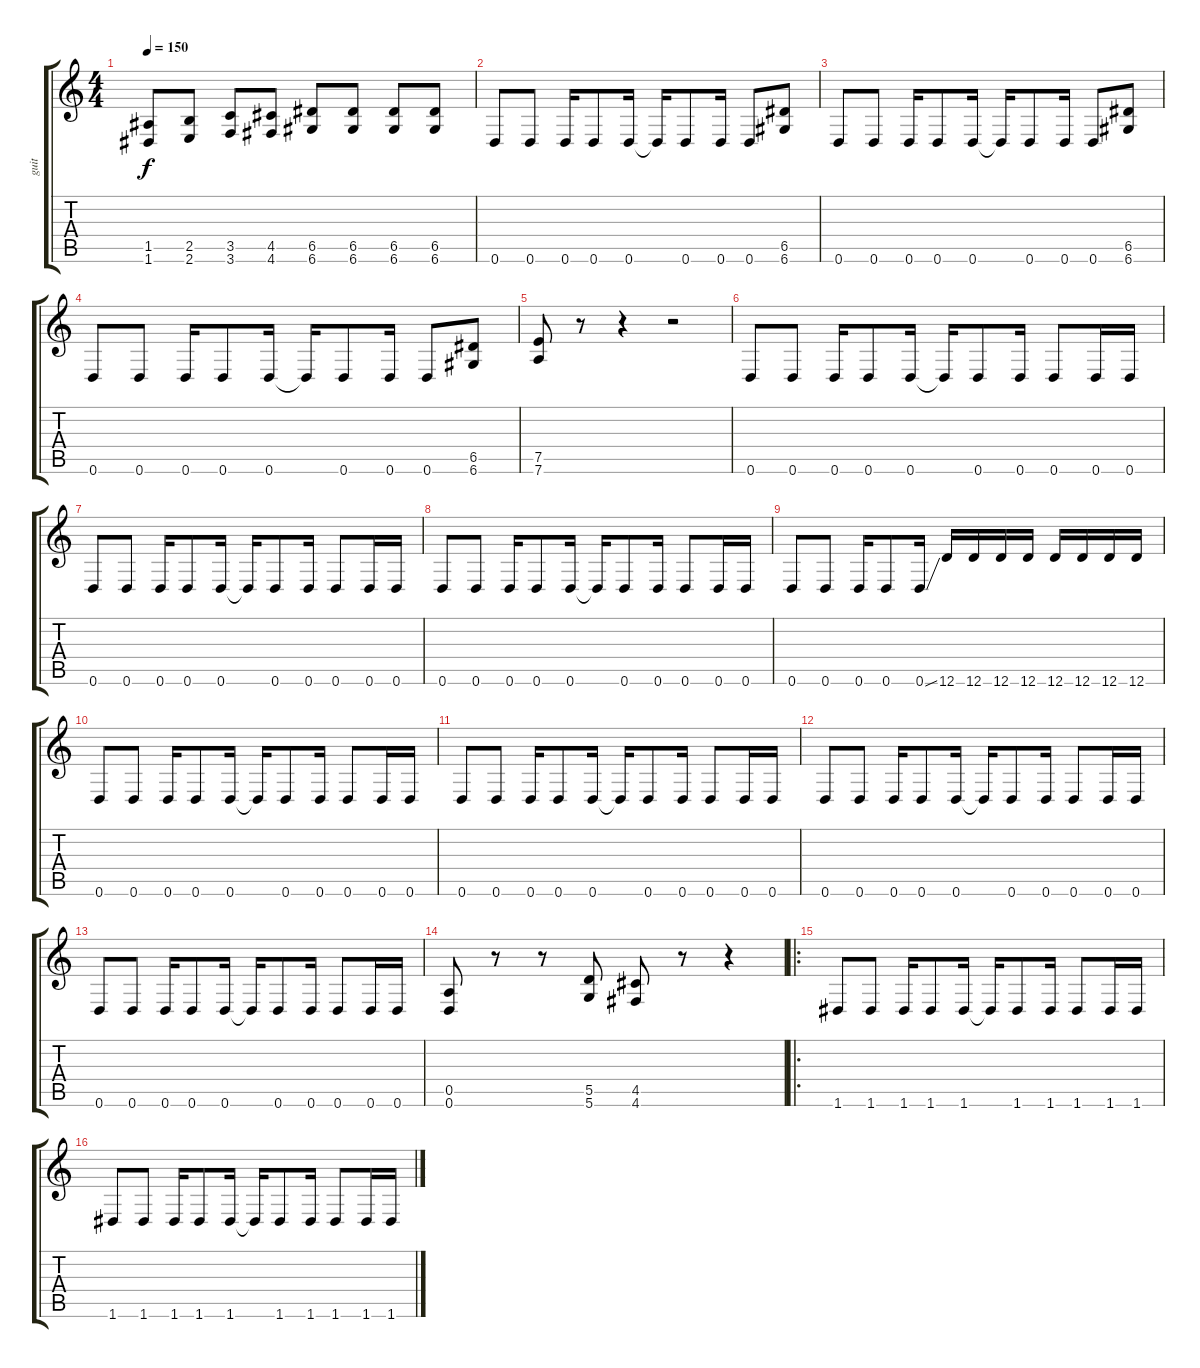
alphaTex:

\track ("guit" "guit") {instrument distortionguitar}
\staff {score tabs}
\tuning (E4 B3 G3 D3 A2 D2) {hide}
\ts (4 4)
\tempo 150
\clef g2
\ks c
(1.5 1.6).8{dy f} (2.5 2.6).8 (3.5 3.6).8 (4.5 4.6).8 (6.5 6.6).8 (6.5 6.6).8 (6.5 6.6).8 (6.5 6.6).8 |
0.6.8 0.6.8 0.6.16 0.6.8 0.6.16 0.6{t}.16 0.6.8 0.6.16 0.6.8 (6.5 6.6).8 |
0.6.8 0.6.8 0.6.16 0.6.8 0.6.16 0.6{t}.16 0.6.8 0.6.16 0.6.8 (6.5 6.6).8 |
0.6.8 0.6.8 0.6.16 0.6.8 0.6.16 0.6{t}.16 0.6.8 0.6.16 0.6.8 (6.5 6.6).8 |
(7.5 7.6).8 r.8 r.4 r.2 |
0.6.8 0.6.8 0.6.16 0.6.8 0.6.16 0.6{t}.16 0.6.8 0.6.16 0.6.8 0.6.16 0.6.16 |
0.6.8 0.6.8 0.6.16 0.6.8 0.6.16 0.6{t}.16 0.6.8 0.6.16 0.6.8 0.6.16 0.6.16 |
0.6.8 0.6.8 0.6.16 0.6.8 0.6.16 0.6{t}.16 0.6.8 0.6.16 0.6.8 0.6.16 0.6.16 |
0.6.8 0.6.8 0.6.16 0.6.8 0.6{ss}.16 12.6.16 12.6.16 12.6.16 12.6.16 12.6.16 12.6.16 12.6.16 12.6.16 |
0.6.8 0.6.8 0.6.16 0.6.8 0.6.16 0.6{t}.16 0.6.8 0.6.16 0.6.8 0.6.16 0.6.16 |
0.6.8 0.6.8 0.6.16 0.6.8 0.6.16 0.6{t}.16 0.6.8 0.6.16 0.6.8 0.6.16 0.6.16 |
0.6.8 0.6.8 0.6.16 0.6.8 0.6.16 0.6{t}.16 0.6.8 0.6.16 0.6.8 0.6.16 0.6.16 |
0.6.8 0.6.8 0.6.16 0.6.8 0.6.16 0.6{t}.16 0.6.8 0.6.16 0.6.8 0.6.16 0.6.16 |
(0.5 0.6).8 r.8 r.8 (5.5 5.6).8 (4.5 4.6).8 r.8 r.4 |
\ro
1.6.8 1.6.8 1.6.16 1.6.8 1.6.16 1.6{t}.16 1.6.8 1.6.16 1.6.8 1.6.16 1.6.16 |
1.6.8 1.6.8 1.6.16 1.6.8 1.6.16 1.6{t}.16 1.6.8 1.6.16 1.6.8 1.6.16 1.6.16
